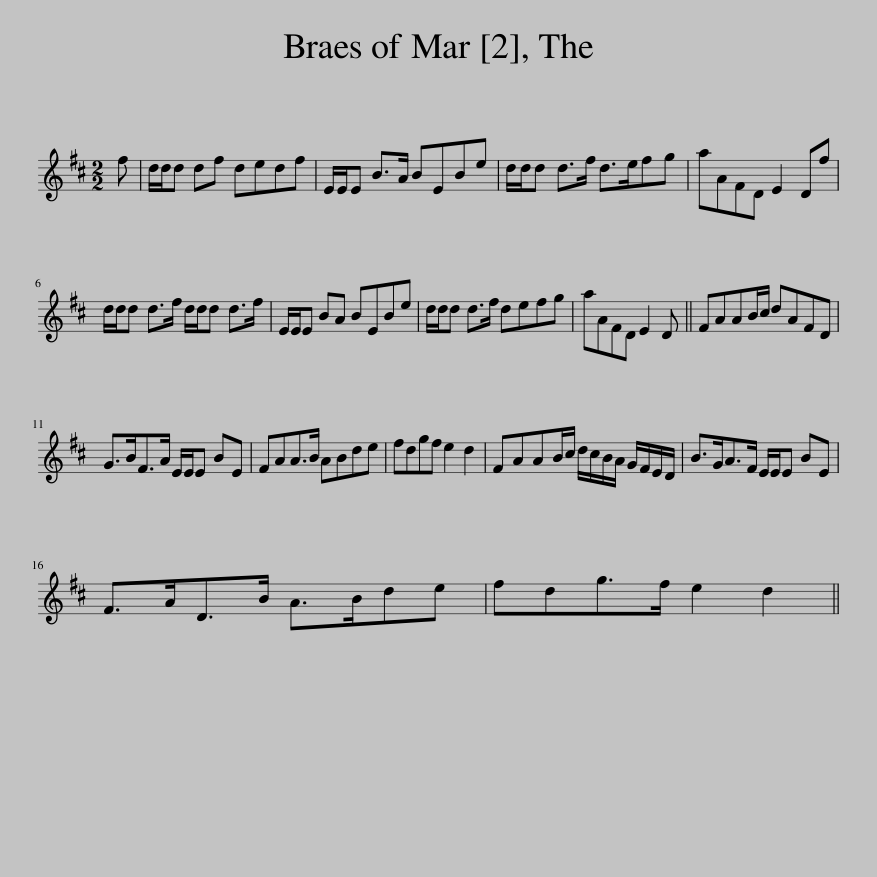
X:1
L:1/8
M:2/2
I:linebreak $
K:D
V:1 treble
V:1
 f | d/d/d df dedf | E/E/E B>A BEBe | d/d/d d>f d>efg | aAFD E2 Df |$ %5
 d/d/d d>f d/d/d d>f | E/E/E BA BEBe | d/d/d d>f defg | aAFD E2 D || FAAB/c/ dAFD |$ %10
 G>BF>A E/E/E BE | FAA>B ABde | fdgf e2 d2 | FAAB/c/ d/c/B/A/ G/F/E/D/ | B>GA>F E/E/E BE |$ %15
 F>AD>B A>Bde | fdg>f e2 d2 || %17
